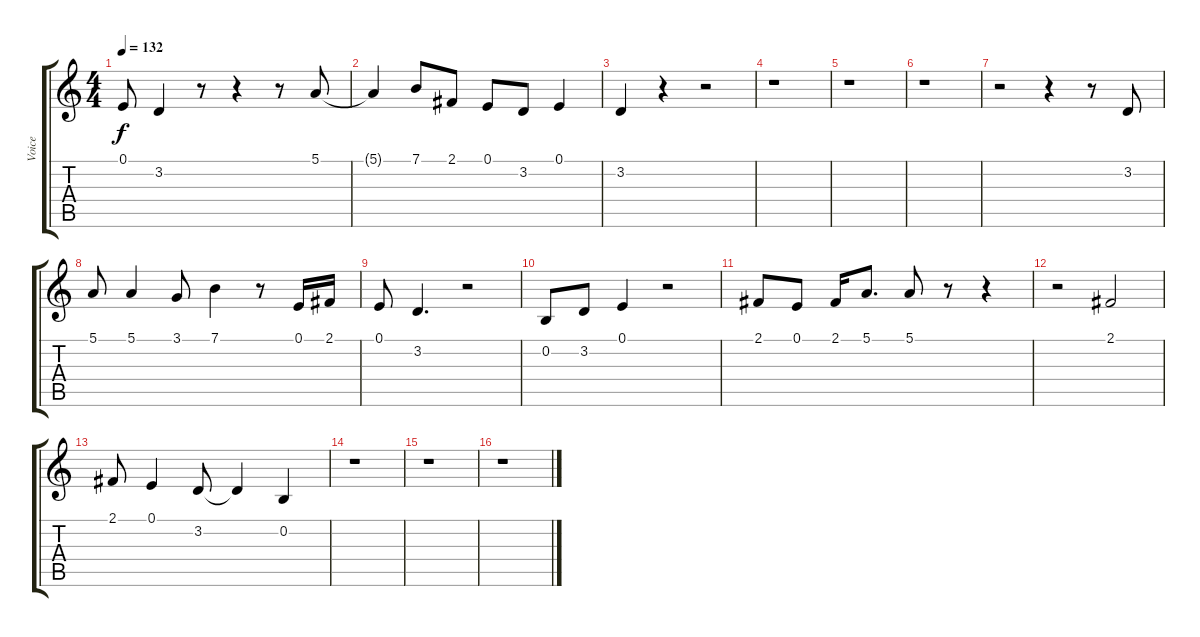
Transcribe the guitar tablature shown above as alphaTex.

\track ("Voice" "Voice") {instrument synthvoice}
\staff {score tabs}
\tuning (E4 B3 G3 D3 A2 E2) {hide}
\ts (4 4)
\tempo 132
\clef g2
\ks c
0.1.8{dy f} 3.2.4 r.8 r.4 r.8 5.1.8 |
5.1{t}.4 7.1.8 2.1.8 0.1.8 3.2.8 0.1.4 |
3.2.4 r.4 r.2 |
r.1 |
r.1 |
r.1 |
r.2 r.4 r.8 3.2.8 |
5.1.8 5.1.4 3.1.8 7.1.4 r.8 0.1.16 2.1.16 |
0.1.8 3.2.4{d} r.2 |
0.2.8 3.2.8 0.1.4 r.2 |
2.1.8 0.1.8 2.1.16 5.1.8{d} 5.1.8 r.8 r.4 |
r.2 2.1.2 |
2.1.8 0.1.4 3.2.8 3.2{t}.4 0.2.4 |
r.1 |
r.1 |
r.1
